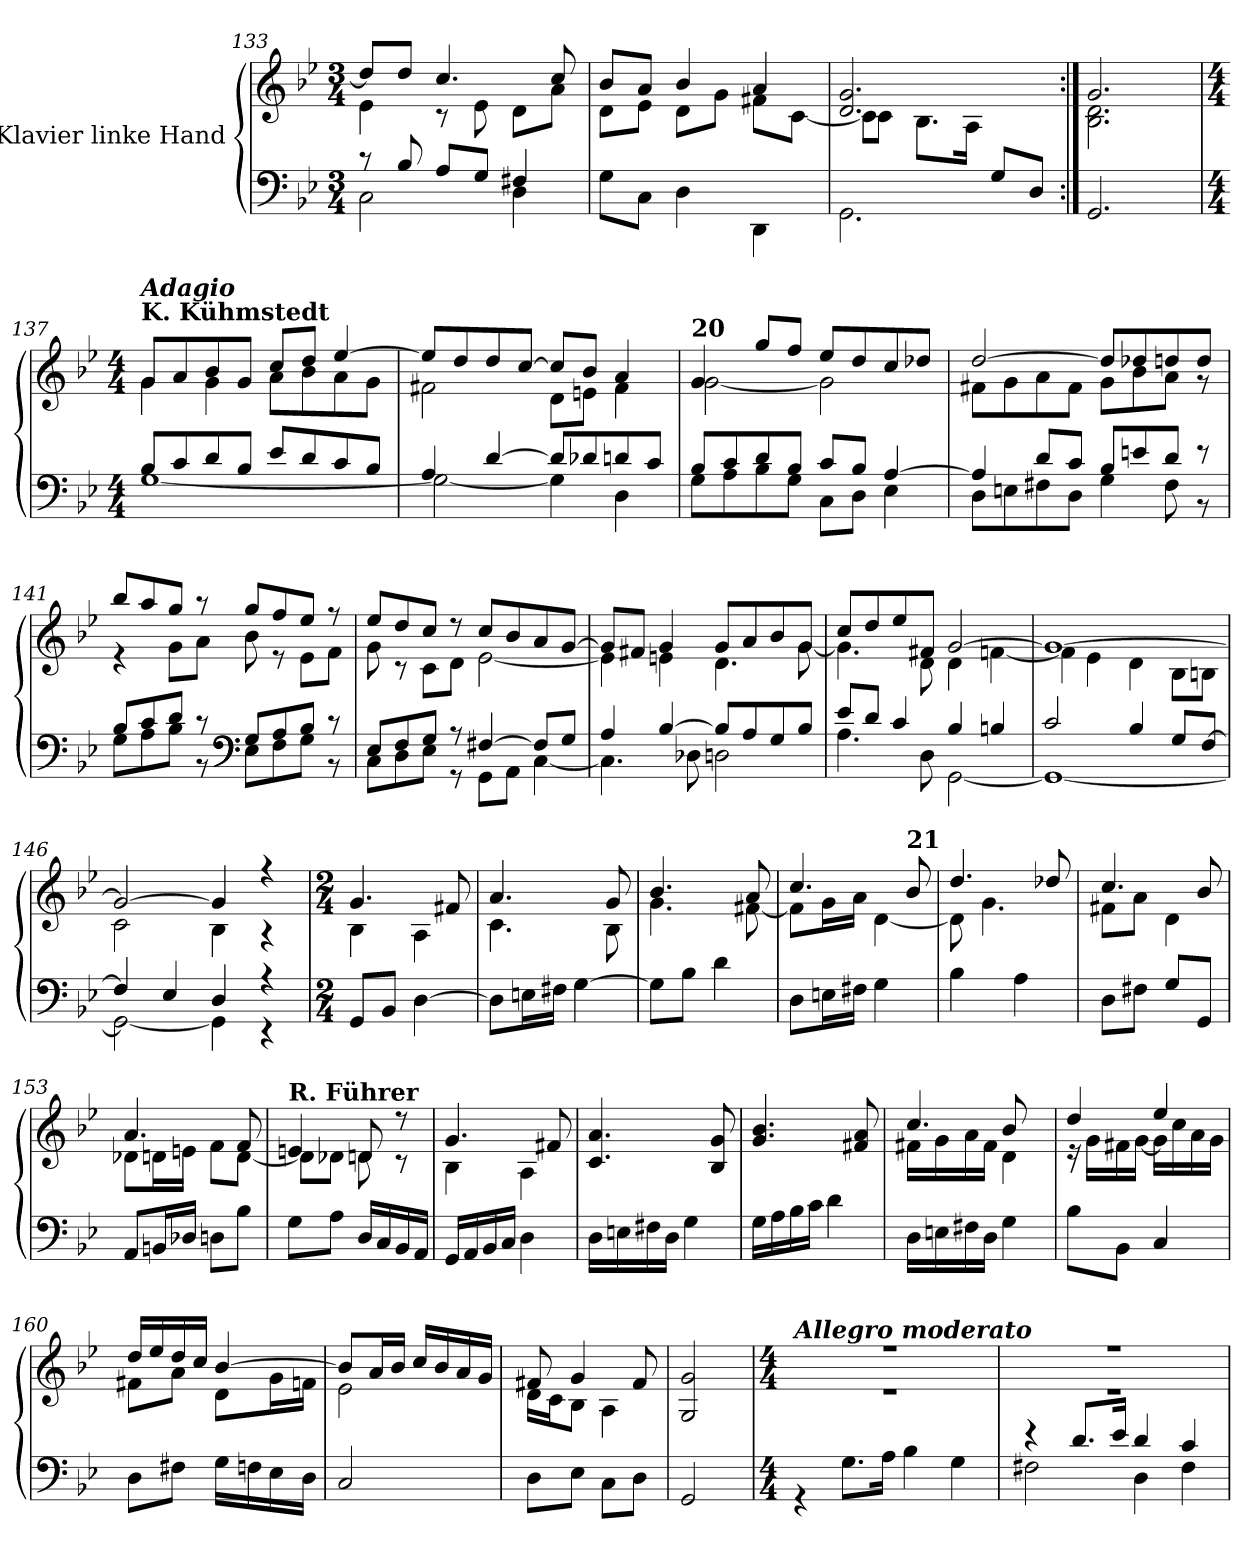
**kern	**kern
*part1	*part1
*staff2	*staff1
*I"Klavier linke Hand	*
*clefF4	*clefG2
*k[b-e-]	*k[b-e-]
*M3/4	*M3/4
=133	=133
*^	*^
8r	2C\	8dd/L]	4e-\
8B-/	.	8dd/J	.
8A/L	.	4.cc/	8r
8G/J	.	.	8e-\
4F#X/	4D\	.	8d\L
.	.	8cc/	8a\J
=134	=134	=134	=134
2.ryy	8G\L	8b-/L	8d\L
.	8C\J	8a/J	8e-\J
.	4D\	4b-/	8d\L
.	.	.	8g\J
.	4DD\	4a/	8f#X\L
.	.	.	[8c\J
!!LO:LB:g=z	!!
=135	=135	=135	=135
4ryy	2.GG\	2.d/ 2.g/	8c\L]
.	.	.	8c\J
4ryy	.	.	8.B-\L
.	.	.	16A\Jk
8G/L	.	.	4ryy
8D/J	.	.	.
=136:|!	=136:|!	=136:|!	=136:|!
2.ryy	2.GG/	2.g/	2.B-\ 2.d\
!!LO:PB:g=z	!!
=137	=137	=137	=137
*M4/4	*	*M4/4	*
!	!	!LO:TX:a:B:t=K. Kühmstedt	!
!	!	!LO:TX:a:Bi:t=Adagio	!
8B-/L	[1G	8g/L	4g\
8c/	.	8a/	.
8d/	.	8b-/	4g\
8B-/J	.	8g/J	.
8e-/L	.	8cc/L	8a\L
8d/	.	8dd/J	8b-\
8c/	.	[4ee-/	8a\
8B-/J	.	.	8g\J
=138	=138	=138	=138
4A/	2G\_	8ee-/L]	2f#X\
.	.	8dd/	.
[4d/	.	8dd/	.
.	.	[8cc/J	.
8d/L]	4G\]	8cc/L]	8d\L
8d-X/	.	8b-/J	8en\J
8dn/	4D\	4a/	4f#\
8c/J	.	.	.
=139	=139	=139	=139
!	!	!LO:TX:a:B:t=20	!
8B-/L	8G\L	4g/	[2g\
8c/	8A\	.	.
8d/	8B-\	8gg/L	.
8B-/J	8G\J	8ff/J	.
8c/L	8C\L	8ee-/L	2g\]
8B-/J	8D\J	8dd/	.
[4A/	4E-\	8cc/	.
.	.	8dd-X/J	.
!!LO:LB:g=z	!!
=140	=140	=140	=140
4A/]	8D\L	[2dd/	8f#X\L
.	8En\	.	8g\
8d/L	8F#X\	.	8a\
8c/J	8D\J	.	8f#\J
8B-/L	4G\	8dd/L]	8g\L
8en/	.	8dd-X/	8b-\
8d/J	8F#\	8ddn/	8a\J
8r	8r	8dd/J	8r
=141	=141	=141	=141
8B-/L	8G\L	8bb-/L	4r
8c/	8A\	8aa/	.
8d/J	8B-\J	8gg/J	8g\L
8r	8r	8r	8a\J
*clefF4	*	*	*
8G/L	8E-\L	8gg/L	8b-\
8A/	8F\	8ff/	8r
8B-/J	8G\J	8ee-/J	8e-\L
8r	8r	8r	8f\J
!!LO:LB:g=z	!!
=142	=142	=142	=142
8E-/L	8C\L	8ee-/L	8g\
8F/	8D\	8dd/	8r
8G/J	8E-\J	8cc/J	8c\L
8r	8r	8r	8d\J
[4F#X/	8GG\L	8cc/L	[2e-\
.	8AA\J	8b-/	.
8F#/L]	[4C\	8a/	.
8G/J	.	[8g/J	.
=143	=143	=143	=143
4A/	4.C\]	8g/L]	4e-\]
.	.	8f#X/J	.
[4B-/	.	4g/	4en\
.	8D-X\	.	.
8B-/L]	2Dn\	8g/L	4.d\
8A/	.	8a/	.
8G/	.	8b-/	.
8B-/J	.	8g/J	[8g\
=144	=144	=144	=144
8e-/L	4.A\	8cc/L	4.g\]
8d/J	.	8dd/	.
4c/	.	8ee-/	.
.	8D\	8f#X/J	8d\
4B-/	[2GG\	[2g/	4d\
4Bn/	.	.	[4fn\
!!LO:LB:g=z	!!
=145	=145	=145	=145
2c/	1GG_	1g_	4f\]
.	.	.	4e-\
4B-/	.	.	4d\
8G/L	.	.	8B-\L
[8F/J	.	.	8Bn\J
=146	=146	=146	=146
4F/]	2GG\_	2g/_	2c\
4E-/	.	.	.
4D/	4GG\]	4g/]	4B-\
4r	4r	4r	4r
*v	*v	*	*
!!LO:LB:g=z	!!
=147	=147	=147
*M2/4	*M2/4	*
8GG/L	4.g/	4B-\
8BB-/J	.	.
[4D\	.	4A\
.	8f#X/	.
=148	=148	=148
8D\L]	4.a/	4.c\
16En\L	.	.
16F#X\JJ	.	.
[4G\	.	.
.	8g/	8B-\
=149	=149	=149
8G\L]	4.b-/	4.g\
8B-\J	.	.
4d\	.	.
.	8a/	[8f#X\
=150	=150	=150
8D\L	4.cc/	8f#\L]
16En\L	.	16g\L
16F#X\JJ	.	16a\JJ
4G\	.	[4d\
!	!LO:TX:a:B:t=21	!
.	8b-/	.
=151	=151	=151
4B-\	4.dd/	8d\]
.	.	4.g\
4A\	.	.
.	8dd-X/	.
=152	=152	=152
8D\L	4.cc/	8f#X\L
8F#X\J	.	8a\J
8G/L	.	4d\
8GG/J	8b-/	.
!!LO:LB:g=z	!!
=153	=153	=153
8AA/L	4.a/	8d-X\L
16BBn/L	.	16dn\L
16D-X/JJ	.	16en\JJ
8Dn\L	.	8f\L
8B-\J	8f/	[8d\J
=154	=154	=154
!	!LO:TX:a:B:t=R. Führer	!
8G\L	4en/	8d\L]
8A\J	.	8d-X\J
16D/LL	8dn/	8d\
16C/	.	.
16BB-/	8r	8r
16AA/JJ	.	.
!!LO:PB:g=z	!!
=155	=155	=155
16GG/LL	4.g/	4B-\
16AA/	.	.
16BB-/	.	.
16C/JJ	.	.
4D\	.	4A\
.	8f#X/	.
*	*v	*v
=156	=156
16D\LL	4.c/ 4.a/
16En\	.
16F#X\	.
16D\JJ	.
4G\	.
.	8B-/ 8g/
=157	=157
16G\LL	4.g/ 4.b-/
16A\	.
16B-\	.
16c\JJ	.
4d\	.
.	8f#X/ 8a/
=158	=158
*	*^
*	*	*^
16D\LL	4.cc/	16f#X\LL	4ryy
16En\	.	16g\	.
16F#X\	.	16a\	.
16D\JJ	.	16f#\JJ	.
4G\	.	4d\	8b-/
.	8ryy	.	8ryy
*	*	*v	*v
!!LO:LB:g=z
=159	=159	=159
8B-\L	4dd/	16r
.	.	16g\LL
8BB-\J	.	16f#X\
.	.	[16g\JJ
4C/	4ee-/	16g\LL]
.	.	16cc\
.	.	16a\
.	.	16g\JJ
=160	=160	=160
8D\L	16dd/LL	8f#X\L
.	16ee-/	.
8F#X\J	16dd/	8a\J
.	16cc/JJ	.
16G\LL	[4b-/	8d\L
16Fn\	.	.
16E-\	.	16g\L
16D\JJ	.	16fn\JJ
=161	=161	=161
2C/	8b-/L]	2e-\
.	16a/L	.
.	16b-/JJ	.
.	16cc/LL	.
.	16b-/	.
.	16a/	.
.	16g/JJ	.
!!LO:LB:g=z	!!
=162	=162	=162
8D\L	8f#X/	16d\LL
.	.	16c\J
8E-\J	4g/	8B-\J
8C\L	.	4A\
8D\J	8f#/	.
*	*v	*v
=163	=163
2GG>/	2G/> 2g/>
!!LO:LB:g=z
=164	=164
*M4/4	*M4/4
*^	*^
!	!	!LO:TX:a:Bi:t=Allegro moderato	!
1ryy	4r	1r	1r
.	8.G\L	.	.
.	16A\Jk	.	.
.	4B-\	.	.
.	4G\	.	.
=165	=165	=165	=165
4r	2F#X\	1r	1r
8.d/L	.	.	.
16e-/Jk	.	.	.
4d/	4D\	.	.
4c/	4F#\	.	.
*v	*v	*	*
*	*v	*v
=	=
*-	*-
